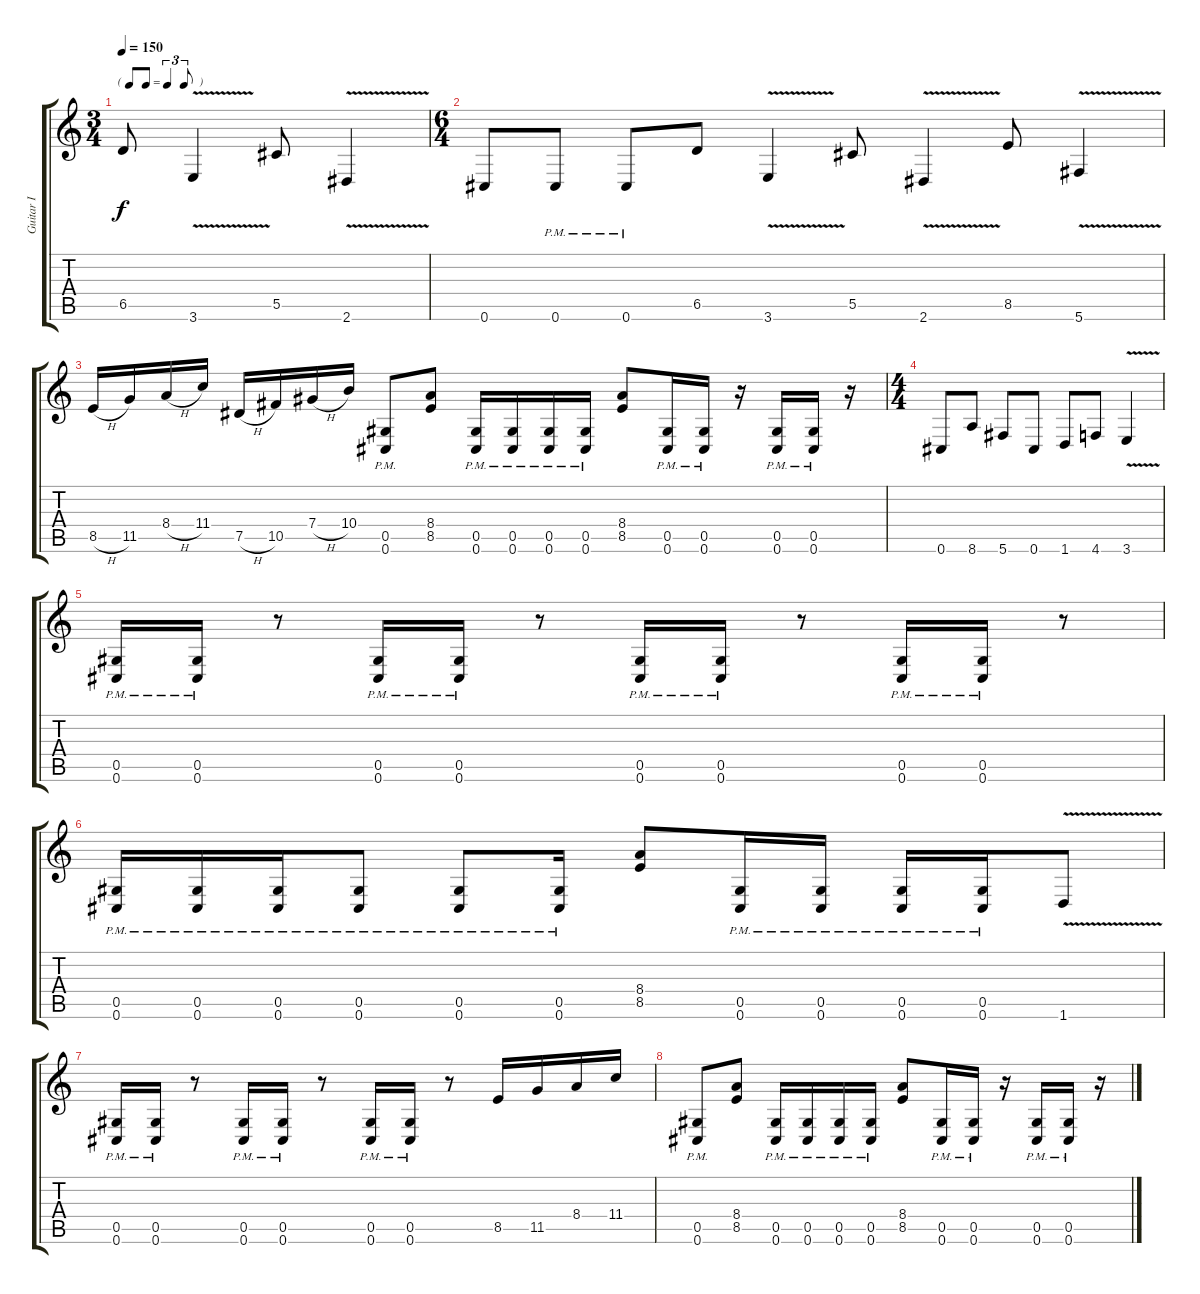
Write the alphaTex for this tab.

\track ("Guitar I" "Guitar I") {instrument distortionguitar}
\staff {score tabs}
\tuning (Eb4 Bb3 Gb3 Db3 Ab2 Db2) {hide}
\ts (3 4)
\tf triplet8th
\tempo 150
\clef g2
\ks c
6.5.8{dy f} 3.6{v}.4 5.5.8 2.6{v}.4 |
\ts (6 4)
0.6.8 0.6{pm}.8 0.6{pm}.8 6.5.8 3.6{v}.4 5.5.8 2.6{v}.4 8.5.8 5.6{v}.4 |
8.5{h}.16 11.5.16 8.4{h}.16 11.4.16 7.5{h}.16 10.5.16 7.4{h}.16 10.4.16 (0.5{pm} 0.6{pm}).8 (8.4 8.5).8 (0.5{pm} 0.6{pm}).16 (0.5{pm} 0.6{pm}).16 (0.5{pm} 0.6{pm}).16 (0.5{pm} 0.6{pm}).16 (8.4 8.5).8 (0.5{pm} 0.6{pm}).16 (0.5{pm} 0.6{pm}).16 r.16 (0.5{pm} 0.6{pm}).16 (0.5{pm} 0.6{pm}).16 r.16 |
\ts (4 4)
0.6.8 8.6.8 5.6.8 0.6.8 1.6.8 4.6.8 3.6{v}.4 |
(0.5{pm} 0.6{pm}).16 (0.5{pm} 0.6{pm}).16 r.8 (0.5{pm} 0.6{pm}).16 (0.5{pm} 0.6{pm}).16 r.8 (0.5{pm} 0.6{pm}).16 (0.5{pm} 0.6{pm}).16 r.8 (0.5{pm} 0.6{pm}).16 (0.5{pm} 0.6{pm}).16 r.8 |
(0.5{pm} 0.6{pm}).16 (0.5{pm} 0.6{pm}).16 (0.5{pm} 0.6{pm}).16 (0.5{pm} 0.6{pm}).8 (0.5{pm} 0.6{pm}).8 (0.5{pm} 0.6{pm}).16 (8.4 8.5).8 (0.5{pm} 0.6{pm}).16 (0.5{pm} 0.6{pm}).16 (0.5{pm} 0.6{pm}).16 (0.5{pm} 0.6{pm}).16 1.6{v}.8 |
(0.5{pm} 0.6{pm}).16 (0.5{pm} 0.6{pm}).16 r.8 (0.5{pm} 0.6{pm}).16 (0.5{pm} 0.6{pm}).16 r.8 (0.5{pm} 0.6{pm}).16 (0.5{pm} 0.6{pm}).16 r.8 8.5.16 11.5.16 8.4.16 11.4.16 |
(0.5{pm} 0.6{pm}).8 (8.4 8.5).8 (0.5{pm} 0.6{pm}).16 (0.5{pm} 0.6{pm}).16 (0.5{pm} 0.6{pm}).16 (0.5{pm} 0.6{pm}).16 (8.4 8.5).8 (0.5{pm} 0.6{pm}).16 (0.5{pm} 0.6{pm}).16 r.16 (0.5{pm} 0.6{pm}).16 (0.5{pm} 0.6{pm}).16 r.16
